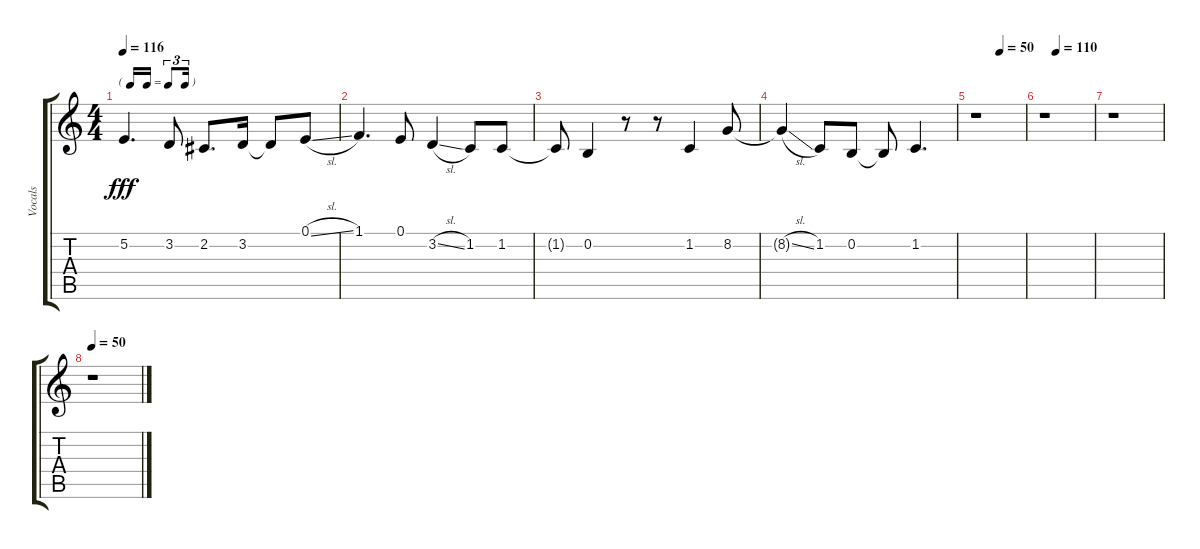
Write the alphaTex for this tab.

\track ("Vocals" "Vocals") {instrument voiceoohs}
\staff {score tabs}
\tuning (E4 B3 G3 D3 A2 E2) {hide}
\ts (4 4)
\tf triplet16th
\tempo 116
\clef g2
\ks c
5.2.4{d dy fff} 3.2.8 2.2.8{d} 3.2.16 3.2{t}.8 0.1{sl}.8 |
1.1.4{d} 0.1.8 3.2{sl}.4 1.2.8 1.2.8 |
1.2{t}.8 0.2.4 r.8 r.8 1.2.4 8.2.8 |
8.2{sl t}.4 1.2.8 0.2.8 0.2{t}.8 1.2.4{d} |
\tempo (50 0.5)
r.1 |
\tempo (110 0.25)
r.1 |
r.1 |
\tempo 50
r.1
